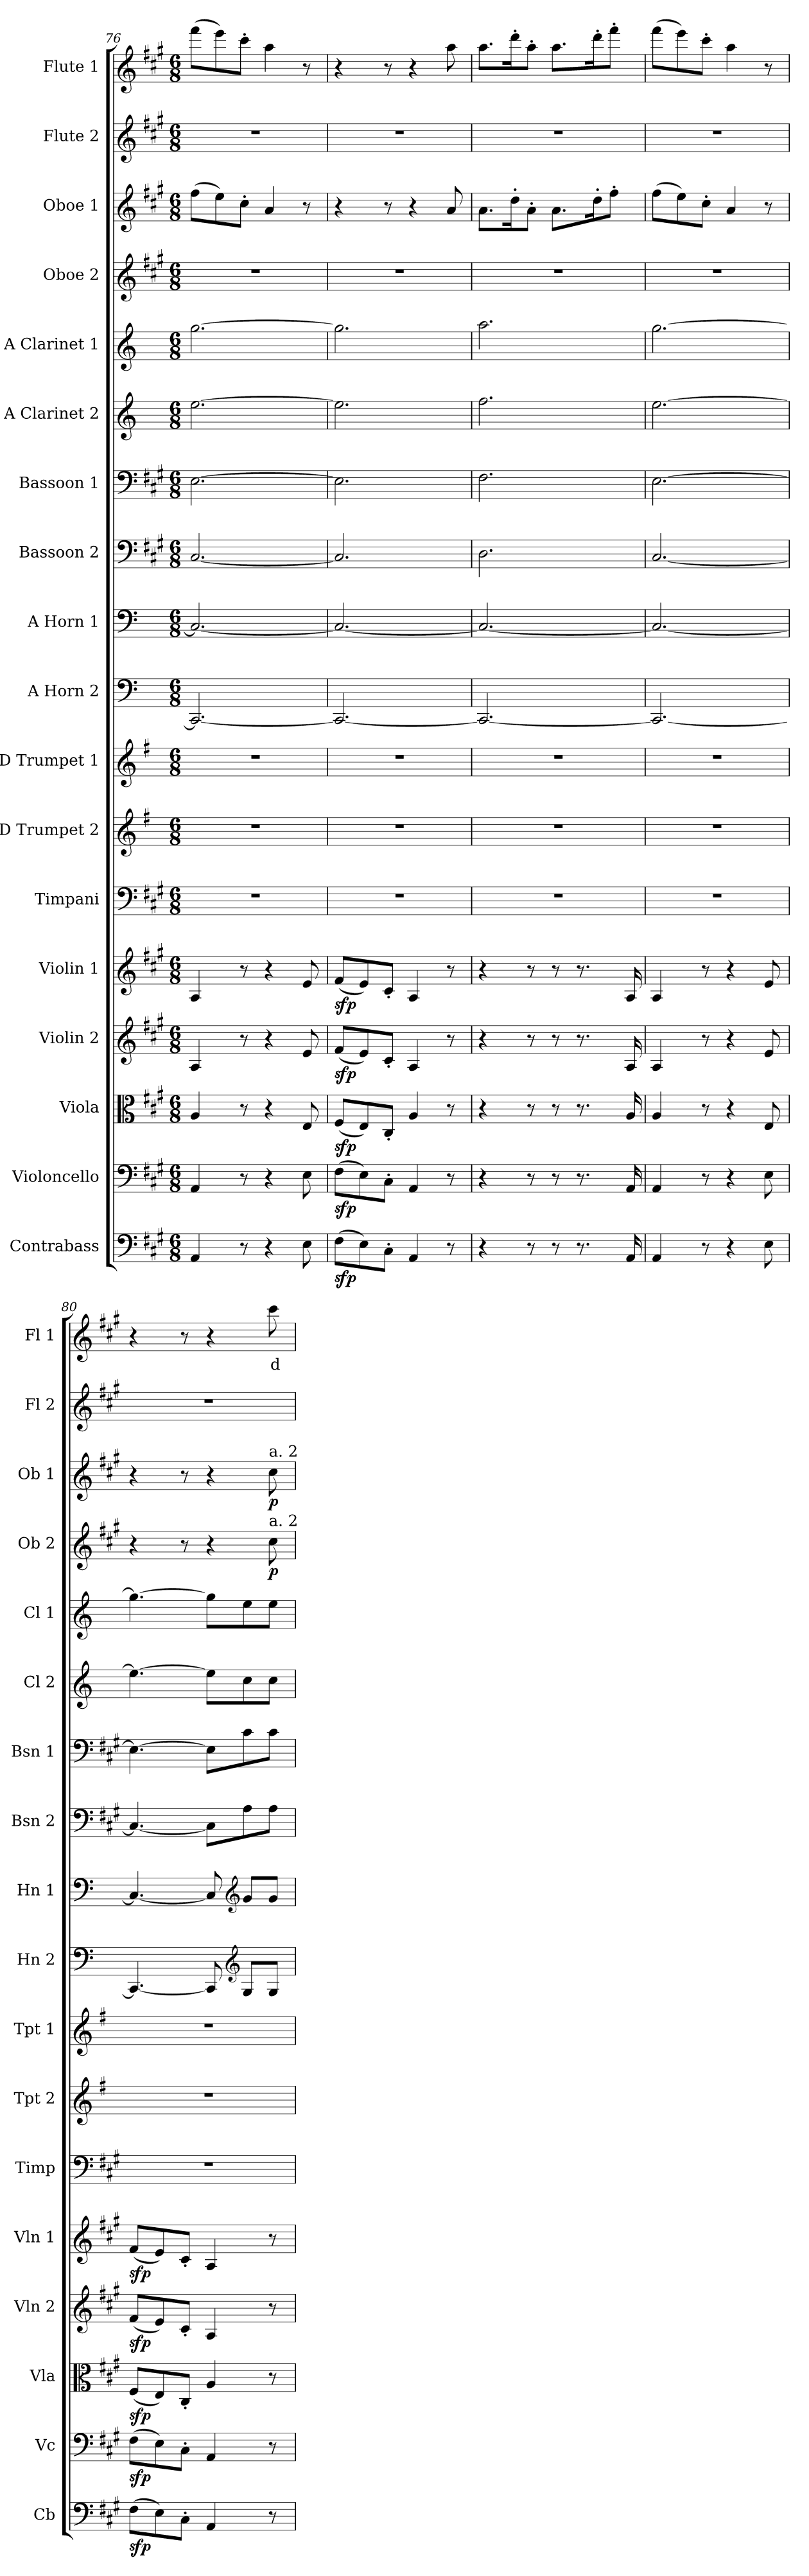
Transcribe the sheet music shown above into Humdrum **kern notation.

**kern	**dynam	**kern	**dynam	**kern	**dynam	**kern	**dynam	**kern	**dynam	**kern	**kern	**kern	**kern	**kern	**kern	**kern	**kern	**kern	**kern	**dynam	**kern	**dynam	**kern	**kern	**text
*part18	*part18	*part17	*part17	*part16	*part16	*part15	*part15	*part14	*part14	*part13	*part12	*part11	*part10	*part9	*part8	*part7	*part6	*part5	*part4	*part4	*part3	*part3	*part2	*part1	*part1
*staff18	*staff18	*staff17	*staff17	*staff16	*staff16	*staff15	*staff15	*staff14	*staff14	*staff13	*staff12	*staff11	*staff10	*staff9	*staff8	*staff7	*staff6	*staff5	*staff4	*staff4	*staff3	*staff3	*staff2	*staff1	*staff1
*I"Contrabass	*	*I"Violoncello	*	*I"Viola	*	*I"Violin 2	*	*I"Violin 1	*	*I"Timpani	*I"D Trumpet 2	*I"D Trumpet 1	*I"A Horn 2	*I"A Horn 1	*I"Bassoon 2	*I"Bassoon 1	*I"A Clarinet 2	*I"A Clarinet 1	*I"Oboe 2	*	*I"Oboe 1	*	*I"Flute 2	*I"Flute 1	*
*I'Cb	*	*I'Vc	*	*I'Vla	*	*I'Vln 2	*	*I'Vln 1	*	*I'Timp	*I'Tpt 2	*I'Tpt 1	*I'Hn 2	*I'Hn 1	*I'Bsn 2	*I'Bsn 1	*I'Cl 2	*I'Cl 1	*I'Ob 2	*	*I'Ob 1	*	*I'Fl 2	*I'Fl 1	*
*clefF4	*	*clefF4	*	*clefC3	*	*clefG2	*	*clefG2	*	*clefF4	*clefG2	*clefG2	*clefF4	*clefF4	*clefF4	*clefF4	*clefG2	*clefG2	*clefG2	*	*clefG2	*	*clefG2	*clefG2	*
*ITrd7c12	*	*	*	*	*	*	*	*	*	*	*ITrd-1c-2	*ITrd-1c-2	*ITrd2c3	*ITrd2c3	*	*	*ITrd2c3	*ITrd2c3	*	*	*	*	*	*	*
*k[f#c#g#]	*	*k[f#c#g#]	*	*k[f#c#g#]	*	*k[f#c#g#]	*	*k[f#c#g#]	*	*k[f#c#g#]	*k[f#c#g#]	*k[f#c#g#]	*k[f#c#g#]	*k[f#c#g#]	*k[f#c#g#]	*k[f#c#g#]	*k[f#c#g#]	*k[f#c#g#]	*k[f#c#g#]	*	*k[f#c#g#]	*	*k[f#c#g#]	*k[f#c#g#]	*
*M6/8	*	*M6/8	*	*M6/8	*	*M6/8	*	*M6/8	*	*M6/8	*M6/8	*M6/8	*M6/8	*M6/8	*M6/8	*M6/8	*M6/8	*M6/8	*M6/8	*	*M6/8	*	*M6/8	*M6/8	*
=76	=76	=76	=76	=76	=76	=76	=76	=76	=76	=76	=76	=76	=76	=76	=76	=76	=76	=76	=76	=76	=76	=76	=76	=76	=76
4AAA/	.	4AA/	.	4A/	.	4A/	.	4A/	.	2.r	2.r	2.r	2.AAA/_	2.AA/_	[2.C#/	[2.E\	[2.cc#\	[2.ee\	2.r	.	(8ff#\L	.	2.r	(8fff#\L	.
.	.	.	.	.	.	.	.	.	.	.	.	.	.	.	.	.	.	.	.	.	8ee\)	.	.	8eee\)	.
8r	.	8r	.	8r	.	8r	.	8r	.	.	.	.	.	.	.	.	.	.	.	.	8cc#'\J	.	.	8ccc#'\J	.
4r	.	4r	.	4r	.	4r	.	4r	.	.	.	.	.	.	.	.	.	.	.	.	4a/	.	.	4aa\	.
8EE\	.	8E\	.	8E/	.	8e/	.	8e/	.	.	.	.	.	.	.	.	.	.	.	.	8r	.	.	8r	.
=77	=77	=77	=77	=77	=77	=77	=77	=77	=77	=77	=77	=77	=77	=77	=77	=77	=77	=77	=77	=77	=77	=77	=77	=77	=77
!	!LO:DY:b	!	!LO:DY:b	!	!LO:DY:b	!	!LO:DY:b	!	!LO:DY:b	!	!	!	!	!	!	!	!	!	!	!	!	!	!	!	!
(8FF#\L	sfp	(8F#\L	sfp	(8F#/L	sfp	(8f#/L	sfp	(8f#/L	sfp	2.r	2.r	2.r	2.AAA/_	2.AA/_	2.C#/]	2.E\]	2.cc#\]	2.ee\]	2.r	.	4r	.	2.r	4r	.
8EE\)	.	8E\)	.	8E/)	.	8e/)	.	8e/)	.	.	.	.	.	.	.	.	.	.	.	.	.	.	.	.	.
8CC#'\J	.	8C#'\J	.	8C#'/J	.	8c#'/J	.	8c#'/J	.	.	.	.	.	.	.	.	.	.	.	.	8r	.	.	8r	.
4AAA/	.	4AA/	.	4A/	.	4A/	.	4A/	.	.	.	.	.	.	.	.	.	.	.	.	4r	.	.	4r	.
8r	.	8r	.	8r	.	8r	.	8r	.	.	.	.	.	.	.	.	.	.	.	.	8a/	.	.	8aa\	.
!!LO:PB:g=z
=78	=78	=78	=78	=78	=78	=78	=78	=78	=78	=78	=78	=78	=78	=78	=78	=78	=78	=78	=78	=78	=78	=78	=78	=78	=78
4r	.	4r	.	4r	.	4r	.	4r	.	2.r	2.r	2.r	2.AAA/_	2.AA/_	2.D\	2.F#\	2.dd\	2.ff#\	2.r	.	8.a\L	.	2.r	8.aa\L	.
.	.	.	.	.	.	.	.	.	.	.	.	.	.	.	.	.	.	.	.	.	16dd'\K	.	.	16ddd'\K	.
8r	.	8r	.	8r	.	8r	.	8r	.	.	.	.	.	.	.	.	.	.	.	.	8a'\J	.	.	8aa'\J	.
8r	.	8r	.	8r	.	8r	.	8r	.	.	.	.	.	.	.	.	.	.	.	.	8.a\L	.	.	8.aa\L	.
8.r	.	8.r	.	8.r	.	8.r	.	8.r	.	.	.	.	.	.	.	.	.	.	.	.	.	.	.	.	.
.	.	.	.	.	.	.	.	.	.	.	.	.	.	.	.	.	.	.	.	.	16dd'\K	.	.	16ddd'\K	.
.	.	.	.	.	.	.	.	.	.	.	.	.	.	.	.	.	.	.	.	.	8ff#'\J	.	.	8fff#'\J	.
16AAA/	.	16AA/	.	16A/	.	16A/	.	16A/	.	.	.	.	.	.	.	.	.	.	.	.	.	.	.	.	.
=79	=79	=79	=79	=79	=79	=79	=79	=79	=79	=79	=79	=79	=79	=79	=79	=79	=79	=79	=79	=79	=79	=79	=79	=79	=79
4AAA/	.	4AA/	.	4A/	.	4A/	.	4A/	.	2.r	2.r	2.r	2.AAA/_	2.AA/_	[2.C#/	[2.E\	[2.cc#\	[2.ee\	2.r	.	(8ff#\L	.	2.r	(8fff#\L	.
.	.	.	.	.	.	.	.	.	.	.	.	.	.	.	.	.	.	.	.	.	8ee\)	.	.	8eee\)	.
8r	.	8r	.	8r	.	8r	.	8r	.	.	.	.	.	.	.	.	.	.	.	.	8cc#'\J	.	.	8ccc#'\J	.
4r	.	4r	.	4r	.	4r	.	4r	.	.	.	.	.	.	.	.	.	.	.	.	4a/	.	.	4aa\	.
8EE\	.	8E\	.	8E/	.	8e/	.	8e/	.	.	.	.	.	.	.	.	.	.	.	.	8r	.	.	8r	.
=80	=80	=80	=80	=80	=80	=80	=80	=80	=80	=80	=80	=80	=80	=80	=80	=80	=80	=80	=80	=80	=80	=80	=80	=80	=80
!	!LO:DY:b	!	!LO:DY:b	!	!LO:DY:b	!	!LO:DY:b	!	!LO:DY:b	!	!	!	!	!	!	!	!	!	!	!	!	!	!	!	!
(8FF#\L	sfp	(8F#\L	sfp	(8F#/L	sfp	(8f#/L	sfp	(8f#/L	sfp	2.r	2.r	2.r	4.AAA/_	4.AA/_	4.C#/_	4.E\_	4.cc#\_	4.ee\_	4r	.	4r	.	2.r	4r	.
8EE\)	.	8E\)	.	8E/)	.	8e/)	.	8e/)	.	.	.	.	.	.	.	.	.	.	.	.	.	.	.	.	.
8CC#'\J	.	8C#'\J	.	8C#'/J	.	8c#'/J	.	8c#'/J	.	.	.	.	.	.	.	.	.	.	8r	.	8r	.	.	8r	.
4AAA/	.	4AA/	.	4A/	.	4A/	.	4A/	.	.	.	.	8AAA/]	8AA/]	8C#\L]	8E\L]	8cc#\L]	8ee\L]	4r	.	4r	.	.	4r	.
*	*	*	*	*	*	*	*	*	*	*	*	*	*clefG2	*clefG2	*	*	*	*	*	*	*	*	*	*	*
.	.	.	.	.	.	.	.	.	.	.	.	.	8E/L	8e/L	8A\	8c#\	8a\	8cc#\	.	.	.	.	.	.	.
!	!	!	!	!	!	!	!	!	!	!	!	!	!	!	!	!	!	!	!	!	!LO:TX:a:t=a. 2	!	!	!	!
!	!	!	!	!	!	!	!	!	!	!	!	!	!	!	!	!	!	!	!LO:TX:a:t=a. 2	!	!	!	!	!	!
!	!	!	!	!	!	!	!	!	!	!	!	!	!	!	!	!	!	!	!	!LO:DY:b	!	!LO:DY:b	!	!	!LO:LY:b:color=#FF0000
8r	.	8r	.	8r	.	8r	.	8r	.	.	.	.	8E/J	8e/J	8A\J	8c#\J	8a\J	8cc#\J	8cc#\	p	8cc#\	p	.	8ccc#\	d
=	=	=	=	=	=	=	=	=	=	=	=	=	=	=	=	=	=	=	=	=	=	=	=	=	=
*-	*-	*-	*-	*-	*-	*-	*-	*-	*-	*-	*-	*-	*-	*-	*-	*-	*-	*-	*-	*-	*-	*-	*-	*-	*-
